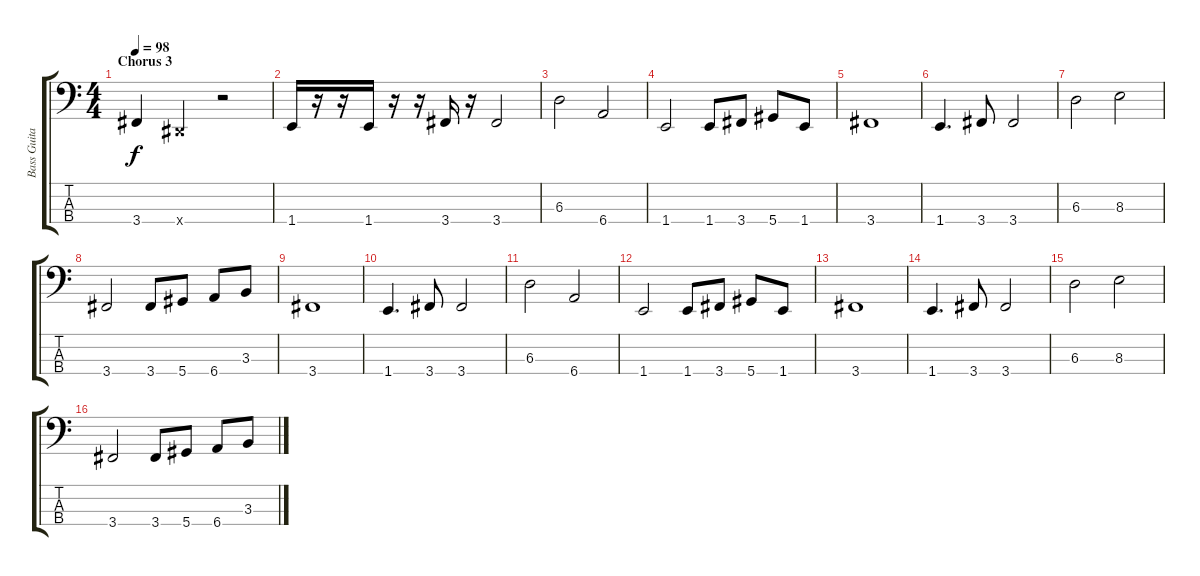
\track ("Bass Guitar" "Bass Guita") {instrument electricbassfinger}
\staff {score tabs}
\tuning (Gb2 Db2 Ab1 Eb1) {hide}
\ts (4 4)
\section ("" "Chorus 3")
\tempo 98
\clef f4
\ks c
3.4.4{dy f} 0.4{x}.4 r.2 |
1.4.16 r.16 r.16 1.4.16 r.16 r.16 3.4.16 r.16 3.4.2 |
6.3.2 6.4.2 |
1.4.2 1.4.8 3.4.8 5.4.8 1.4.8 |
3.4.1 |
1.4.4{d} 3.4.8 3.4.2 |
6.3.2 8.3.2 |
3.4.2 3.4.8 5.4.8 6.4.8 3.3.8 |
3.4.1 |
1.4.4{d} 3.4.8 3.4.2 |
6.3.2 6.4.2 |
1.4.2 1.4.8 3.4.8 5.4.8 1.4.8 |
3.4.1 |
1.4.4{d} 3.4.8 3.4.2 |
6.3.2 8.3.2 |
3.4.2 3.4.8 5.4.8 6.4.8 3.3.8
